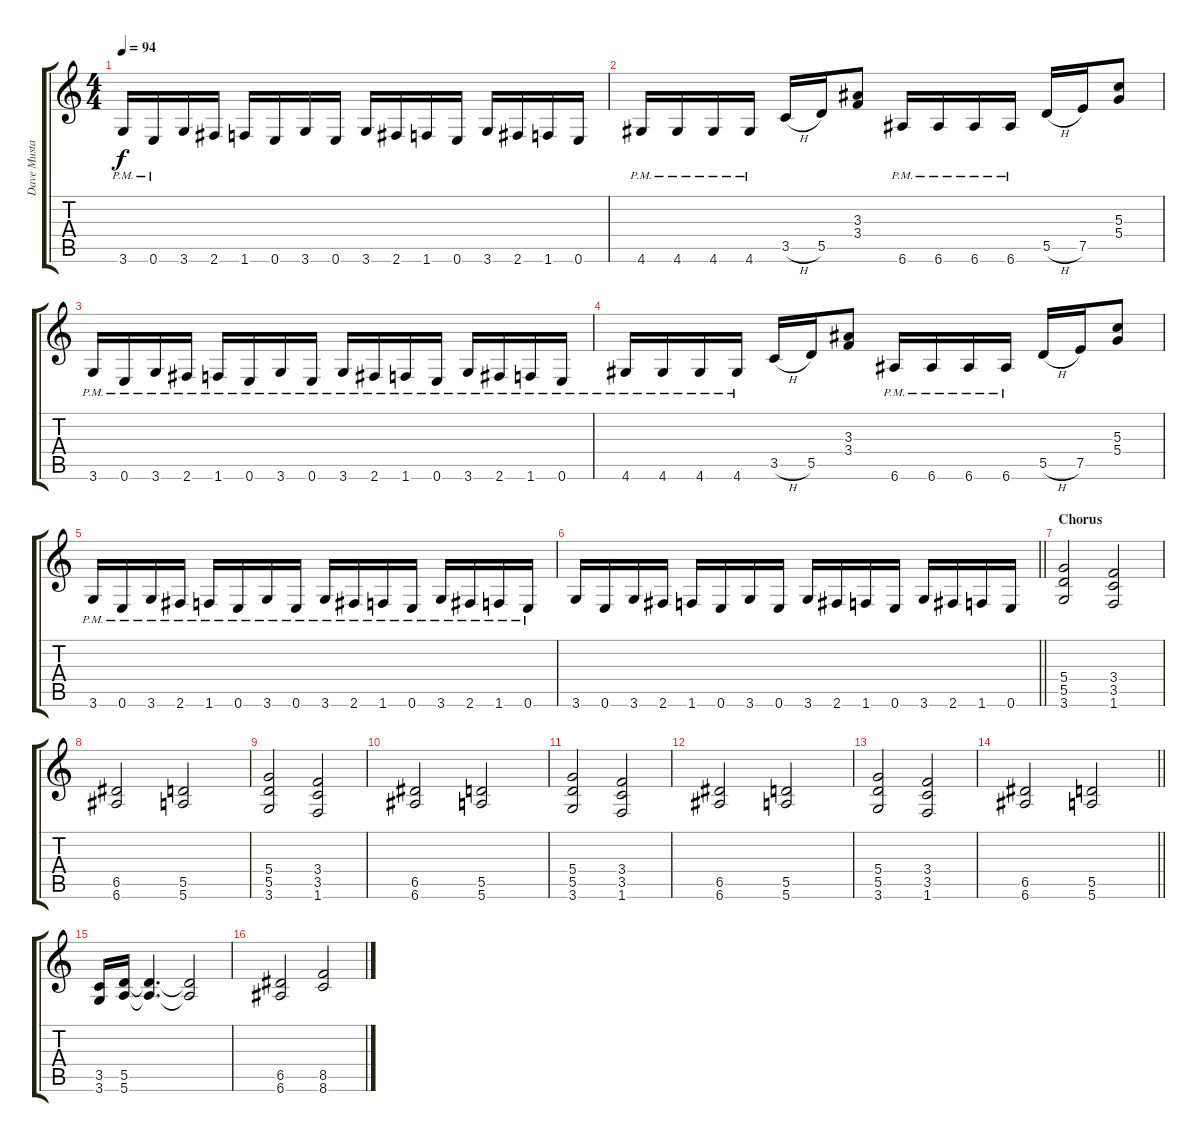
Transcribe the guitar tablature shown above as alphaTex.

\track ("Dave Mustaine" "Dave Musta") {instrument distortionguitar}
\staff {score tabs}
\tuning (E4 B3 G3 D3 A2 E2) {hide}
\ts (4 4)
\tempo 94
\clef g2
\ks c
3.6{pm}.16{dy f} 0.6{pm}.16 3.6.16 2.6.16 1.6.16 0.6.16 3.6.16 0.6.16 3.6.16 2.6.16 1.6.16 0.6.16 3.6.16 2.6.16 1.6.16 0.6.16 |
4.6{pm}.16 4.6{pm}.16 4.6{pm}.16 4.6{pm}.16 3.5{h}.16 5.5.16 (3.3 3.4).8 6.6{pm}.16 6.6{pm}.16 6.6{pm}.16 6.6{pm}.16 5.5{h}.16 7.5.16 (5.3 5.4).8 |
3.6{pm}.16 0.6{pm}.16 3.6{pm}.16 2.6{pm}.16 1.6{pm}.16 0.6{pm}.16 3.6{pm}.16 0.6{pm}.16 3.6{pm}.16 2.6{pm}.16 1.6{pm}.16 0.6{pm}.16 3.6{pm}.16 2.6{pm}.16 1.6{pm}.16 0.6{pm}.16 |
4.6{pm}.16 4.6{pm}.16 4.6{pm}.16 4.6{pm}.16 3.5{h}.16 5.5.16 (3.3 3.4).8 6.6{pm}.16 6.6{pm}.16 6.6{pm}.16 6.6{pm}.16 5.5{h}.16 7.5.16 (5.3 5.4).8 |
3.6{pm}.16 0.6{pm}.16 3.6{pm}.16 2.6{pm}.16 1.6{pm}.16 0.6{pm}.16 3.6{pm}.16 0.6{pm}.16 3.6{pm}.16 2.6{pm}.16 1.6{pm}.16 0.6{pm}.16 3.6{pm}.16 2.6{pm}.16 1.6{pm}.16 0.6{pm}.16 |
\barLineRight lightlight
3.6.16 0.6.16 3.6.16 2.6.16 1.6.16 0.6.16 3.6.16 0.6.16 3.6.16 2.6.16 1.6.16 0.6.16 3.6.16 2.6.16 1.6.16 0.6.16 |
\section ("" "Chorus")
(5.4 5.5 3.6).2 (3.4 3.5 1.6).2 |
(6.5 6.6).2 (5.5 5.6).2 |
(5.4 5.5 3.6).2 (3.4 3.5 1.6).2 |
(6.5 6.6).2 (5.5 5.6).2 |
(5.4 5.5 3.6).2 (3.4 3.5 1.6).2 |
(6.5 6.6).2 (5.5 5.6).2 |
(5.4 5.5 3.6).2 (3.4 3.5 1.6).2 |
\barLineRight lightlight
(6.5 6.6).2 (5.5 5.6).2 |
(3.5 3.6).16 (5.5 5.6).16 (5.5{t} 5.6{t}).4{d} (5.5{t} 5.6{t}).2 |
(6.5 6.6).2 (8.5 8.6).2
